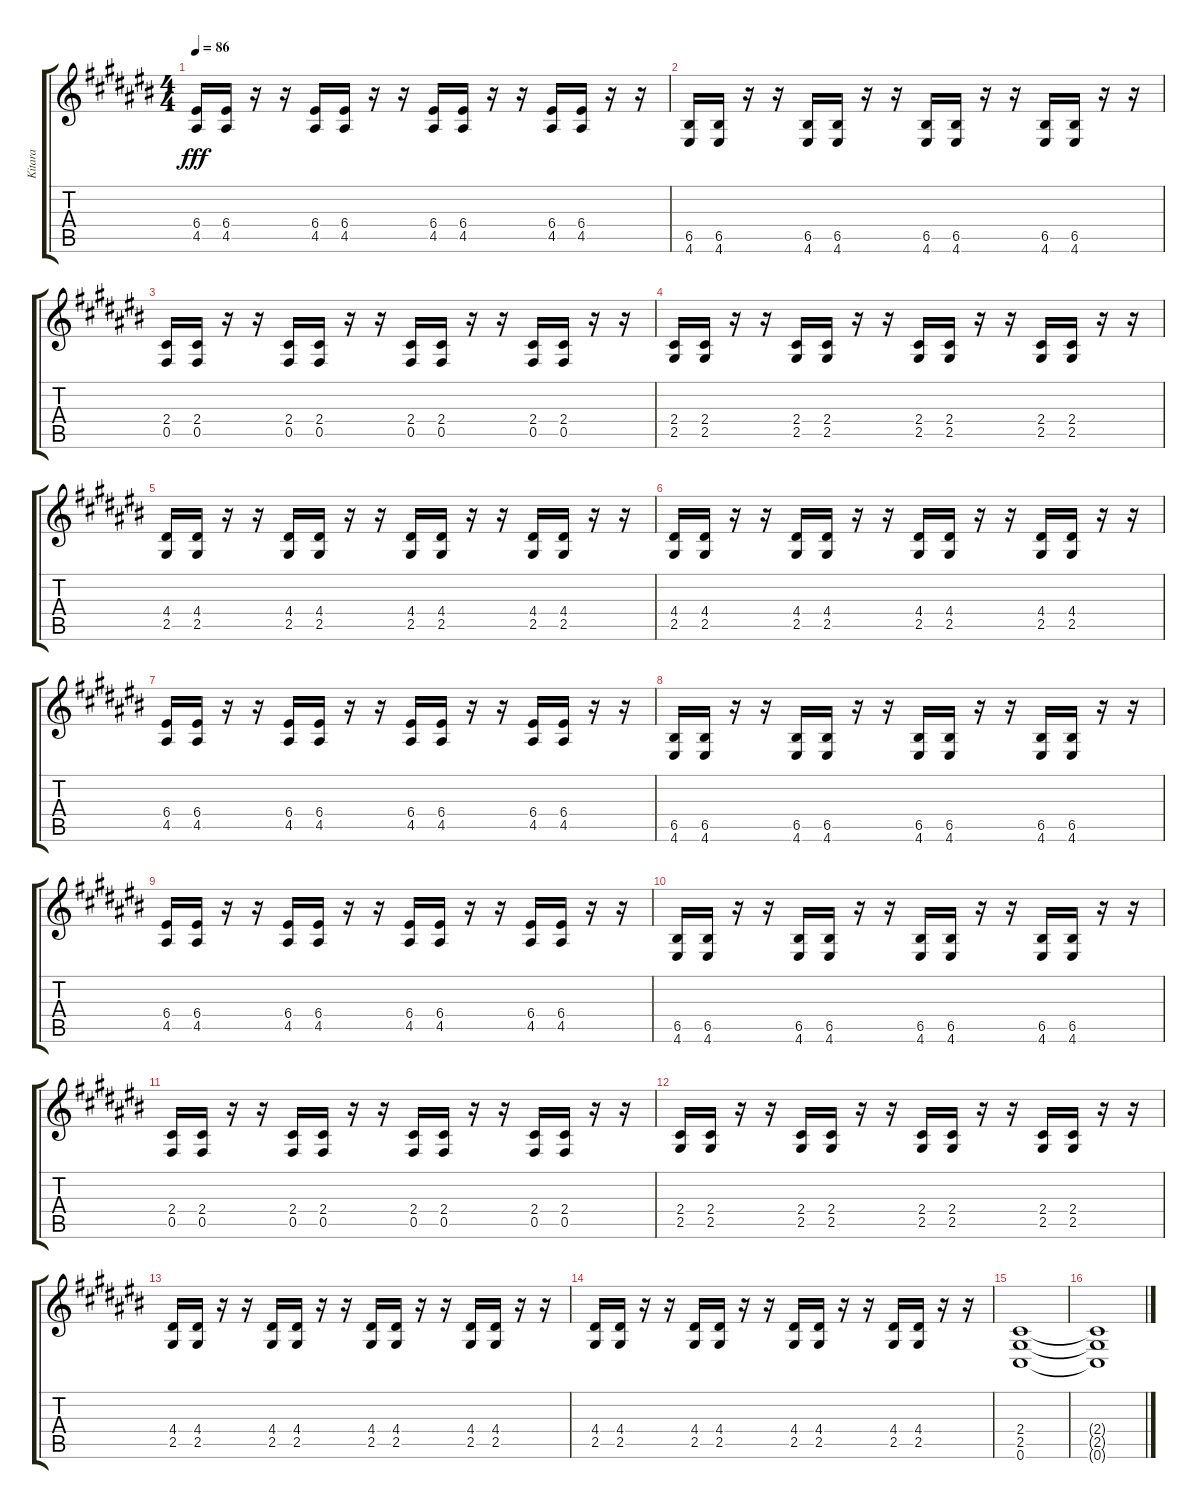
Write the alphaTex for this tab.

\track ("Kitara" "Kitara") {instrument distortionguitar}
\staff {score tabs}
\tuning (Db4 Ab3 E3 B2 Gb2 Db2) {hide}
\ts (4 4)
\tempo 86
\clef g2
\ks c#
(6.4 4.5).16{dy fff} (6.4 4.5).16 r.16 r.16 (6.4 4.5).16 (6.4 4.5).16 r.16 r.16 (6.4 4.5).16 (6.4 4.5).16 r.16 r.16 (6.4 4.5).16 (6.4 4.5).16 r.16 r.16 |
(6.5 4.6).16 (6.5 4.6).16 r.16 r.16 (6.5 4.6).16 (6.5 4.6).16 r.16 r.16 (6.5 4.6).16 (6.5 4.6).16 r.16 r.16 (6.5 4.6).16 (6.5 4.6).16 r.16 r.16 |
(2.4 0.5).16 (2.4 0.5).16 r.16 r.16 (2.4 0.5).16 (2.4 0.5).16 r.16 r.16 (2.4 0.5).16 (2.4 0.5).16 r.16 r.16 (2.4 0.5).16 (2.4 0.5).16 r.16 r.16 |
(2.4 2.5).16 (2.4 2.5).16 r.16 r.16 (2.4 2.5).16 (2.4 2.5).16 r.16 r.16 (2.4 2.5).16 (2.4 2.5).16 r.16 r.16 (2.4 2.5).16 (2.4 2.5).16 r.16 r.16 |
(4.4 2.5).16 (4.4 2.5).16 r.16 r.16 (4.4 2.5).16 (4.4 2.5).16 r.16 r.16 (4.4 2.5).16 (4.4 2.5).16 r.16 r.16 (4.4 2.5).16 (4.4 2.5).16 r.16 r.16 |
(4.4 2.5).16 (4.4 2.5).16 r.16 r.16 (4.4 2.5).16 (4.4 2.5).16 r.16 r.16 (4.4 2.5).16 (4.4 2.5).16 r.16 r.16 (4.4 2.5).16 (4.4 2.5).16 r.16 r.16 |
(6.4 4.5).16 (6.4 4.5).16 r.16 r.16 (6.4 4.5).16 (6.4 4.5).16 r.16 r.16 (6.4 4.5).16 (6.4 4.5).16 r.16 r.16 (6.4 4.5).16 (6.4 4.5).16 r.16 r.16 |
(6.5 4.6).16 (6.5 4.6).16 r.16 r.16 (6.5 4.6).16 (6.5 4.6).16 r.16 r.16 (6.5 4.6).16 (6.5 4.6).16 r.16 r.16 (6.5 4.6).16 (6.5 4.6).16 r.16 r.16 |
(6.4 4.5).16 (6.4 4.5).16 r.16 r.16 (6.4 4.5).16 (6.4 4.5).16 r.16 r.16 (6.4 4.5).16 (6.4 4.5).16 r.16 r.16 (6.4 4.5).16 (6.4 4.5).16 r.16 r.16 |
(6.5 4.6).16 (6.5 4.6).16 r.16 r.16 (6.5 4.6).16 (6.5 4.6).16 r.16 r.16 (6.5 4.6).16 (6.5 4.6).16 r.16 r.16 (6.5 4.6).16 (6.5 4.6).16 r.16 r.16 |
(2.4 0.5).16 (2.4 0.5).16 r.16 r.16 (2.4 0.5).16 (2.4 0.5).16 r.16 r.16 (2.4 0.5).16 (2.4 0.5).16 r.16 r.16 (2.4 0.5).16 (2.4 0.5).16 r.16 r.16 |
(2.4 2.5).16 (2.4 2.5).16 r.16 r.16 (2.4 2.5).16 (2.4 2.5).16 r.16 r.16 (2.4 2.5).16 (2.4 2.5).16 r.16 r.16 (2.4 2.5).16 (2.4 2.5).16 r.16 r.16 |
(4.4 2.5).16 (4.4 2.5).16 r.16 r.16 (4.4 2.5).16 (4.4 2.5).16 r.16 r.16 (4.4 2.5).16 (4.4 2.5).16 r.16 r.16 (4.4 2.5).16 (4.4 2.5).16 r.16 r.16 |
(4.4 2.5).16 (4.4 2.5).16 r.16 r.16 (4.4 2.5).16 (4.4 2.5).16 r.16 r.16 (4.4 2.5).16 (4.4 2.5).16 r.16 r.16 (4.4 2.5).16 (4.4 2.5).16 r.16 r.16 |
(2.4 2.5 0.6).1 |
(2.4{t} 2.5{t} 0.6{t}).1
